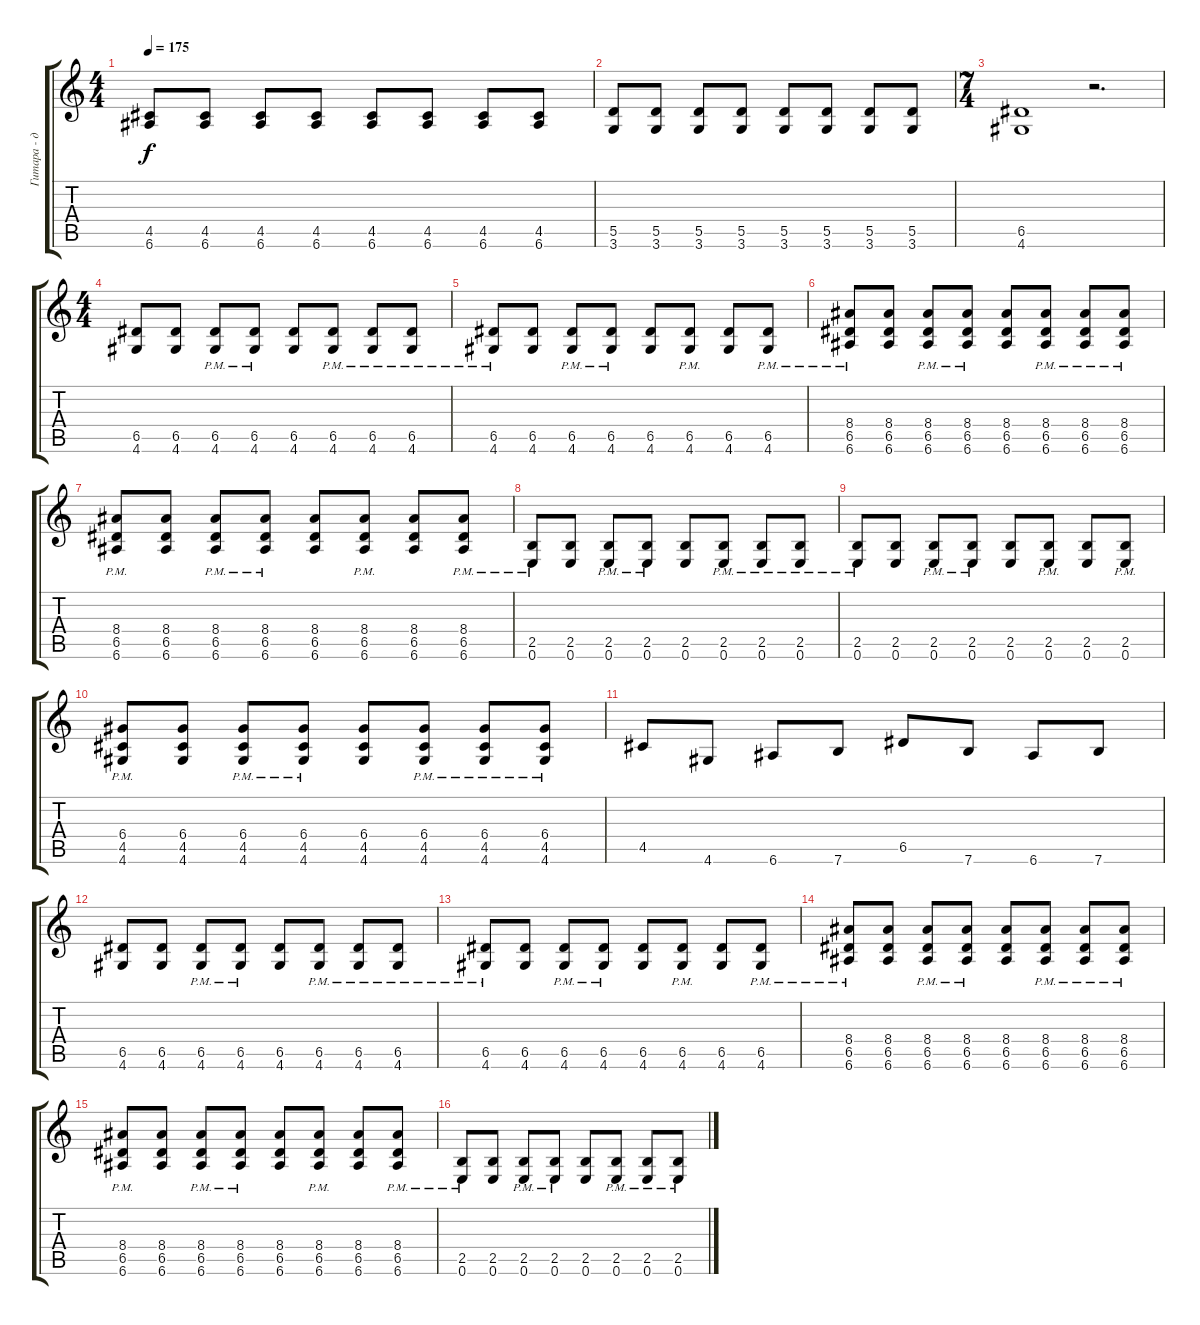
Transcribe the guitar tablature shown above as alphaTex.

\track ("Гитара - дорожка для объёма" "Гитара - д") {instrument distortionguitar}
\staff {score tabs}
\tuning (E4 B3 G3 D3 A2 E2) {hide}
\ts (4 4)
\tempo 175
\clef g2
\ks c
(4.5 6.6).8{dy f} (4.5 6.6).8 (4.5 6.6).8 (4.5 6.6).8 (4.5 6.6).8 (4.5 6.6).8 (4.5 6.6).8 (4.5 6.6).8 |
(5.5 3.6).8 (5.5 3.6).8 (5.5 3.6).8 (5.5 3.6).8 (5.5 3.6).8 (5.5 3.6).8 (5.5 3.6).8 (5.5 3.6).8 |
\ts (7 4)
(6.5 4.6).1 r.2{d} |
\ts (4 4)
(6.5 4.6).8 (6.5 4.6).8 (6.5{pm} 4.6{pm}).8 (6.5{pm} 4.6{pm}).8 (6.5 4.6).8 (6.5{pm} 4.6{pm}).8 (6.5{pm} 4.6{pm}).8 (6.5{pm} 4.6{pm}).8 |
(6.5{pm} 4.6{pm}).8 (6.5 4.6).8 (6.5{pm} 4.6{pm}).8 (6.5{pm} 4.6{pm}).8 (6.5 4.6).8 (6.5{pm} 4.6{pm}).8 (6.5 4.6).8 (6.5{pm} 4.6{pm}).8 |
(8.4{pm} 6.5{pm} 6.6{pm}).8 (8.4 6.5 6.6).8 (8.4{pm} 6.5{pm} 6.6{pm}).8 (8.4{pm} 6.5{pm} 6.6{pm}).8 (8.4 6.5 6.6).8 (8.4{pm} 6.5{pm} 6.6{pm}).8 (8.4{pm} 6.5{pm} 6.6{pm}).8 (8.4{pm} 6.5{pm} 6.6{pm}).8 |
(8.4{pm} 6.5{pm} 6.6{pm}).8 (8.4 6.5 6.6).8 (8.4{pm} 6.5{pm} 6.6{pm}).8 (8.4{pm} 6.5{pm} 6.6{pm}).8 (8.4 6.5 6.6).8 (8.4{pm} 6.5{pm} 6.6{pm}).8 (8.4 6.5 6.6).8 (8.4{pm} 6.5{pm} 6.6{pm}).8 |
(2.5{pm} 0.6{pm}).8 (2.5 0.6).8 (2.5{pm} 0.6{pm}).8 (2.5{pm} 0.6{pm}).8 (2.5 0.6).8 (2.5{pm} 0.6{pm}).8 (2.5{pm} 0.6{pm}).8 (2.5{pm} 0.6{pm}).8 |
(2.5{pm} 0.6{pm}).8 (2.5 0.6).8 (2.5{pm} 0.6{pm}).8 (2.5{pm} 0.6{pm}).8 (2.5 0.6).8 (2.5{pm} 0.6{pm}).8 (2.5 0.6).8 (2.5{pm} 0.6{pm}).8 |
(6.4{pm} 4.5{pm} 4.6{pm}).8 (6.4 4.5 4.6).8 (6.4{pm} 4.5{pm} 4.6{pm}).8 (6.4{pm} 4.5{pm} 4.6{pm}).8 (6.4 4.5 4.6).8 (6.4{pm} 4.5{pm} 4.6{pm}).8 (6.4{pm} 4.5{pm} 4.6{pm}).8 (6.4{pm} 4.5{pm} 4.6{pm}).8 |
4.5.8 4.6.8 6.6.8 7.6.8 6.5.8 7.6.8 6.6.8 7.6.8 |
(6.5 4.6).8 (6.5 4.6).8 (6.5{pm} 4.6{pm}).8 (6.5{pm} 4.6{pm}).8 (6.5 4.6).8 (6.5{pm} 4.6{pm}).8 (6.5{pm} 4.6{pm}).8 (6.5{pm} 4.6{pm}).8 |
(6.5{pm} 4.6{pm}).8 (6.5 4.6).8 (6.5{pm} 4.6{pm}).8 (6.5{pm} 4.6{pm}).8 (6.5 4.6).8 (6.5{pm} 4.6{pm}).8 (6.5 4.6).8 (6.5{pm} 4.6{pm}).8 |
(8.4{pm} 6.5{pm} 6.6{pm}).8 (8.4 6.5 6.6).8 (8.4{pm} 6.5{pm} 6.6{pm}).8 (8.4{pm} 6.5{pm} 6.6{pm}).8 (8.4 6.5 6.6).8 (8.4{pm} 6.5{pm} 6.6{pm}).8 (8.4{pm} 6.5{pm} 6.6{pm}).8 (8.4{pm} 6.5{pm} 6.6{pm}).8 |
(8.4{pm} 6.5{pm} 6.6{pm}).8 (8.4 6.5 6.6).8 (8.4{pm} 6.5{pm} 6.6{pm}).8 (8.4{pm} 6.5{pm} 6.6{pm}).8 (8.4 6.5 6.6).8 (8.4{pm} 6.5{pm} 6.6{pm}).8 (8.4 6.5 6.6).8 (8.4{pm} 6.5{pm} 6.6{pm}).8 |
(2.5{pm} 0.6{pm}).8 (2.5 0.6).8 (2.5{pm} 0.6{pm}).8 (2.5{pm} 0.6{pm}).8 (2.5 0.6).8 (2.5{pm} 0.6{pm}).8 (2.5{pm} 0.6{pm}).8 (2.5{pm} 0.6{pm}).8
